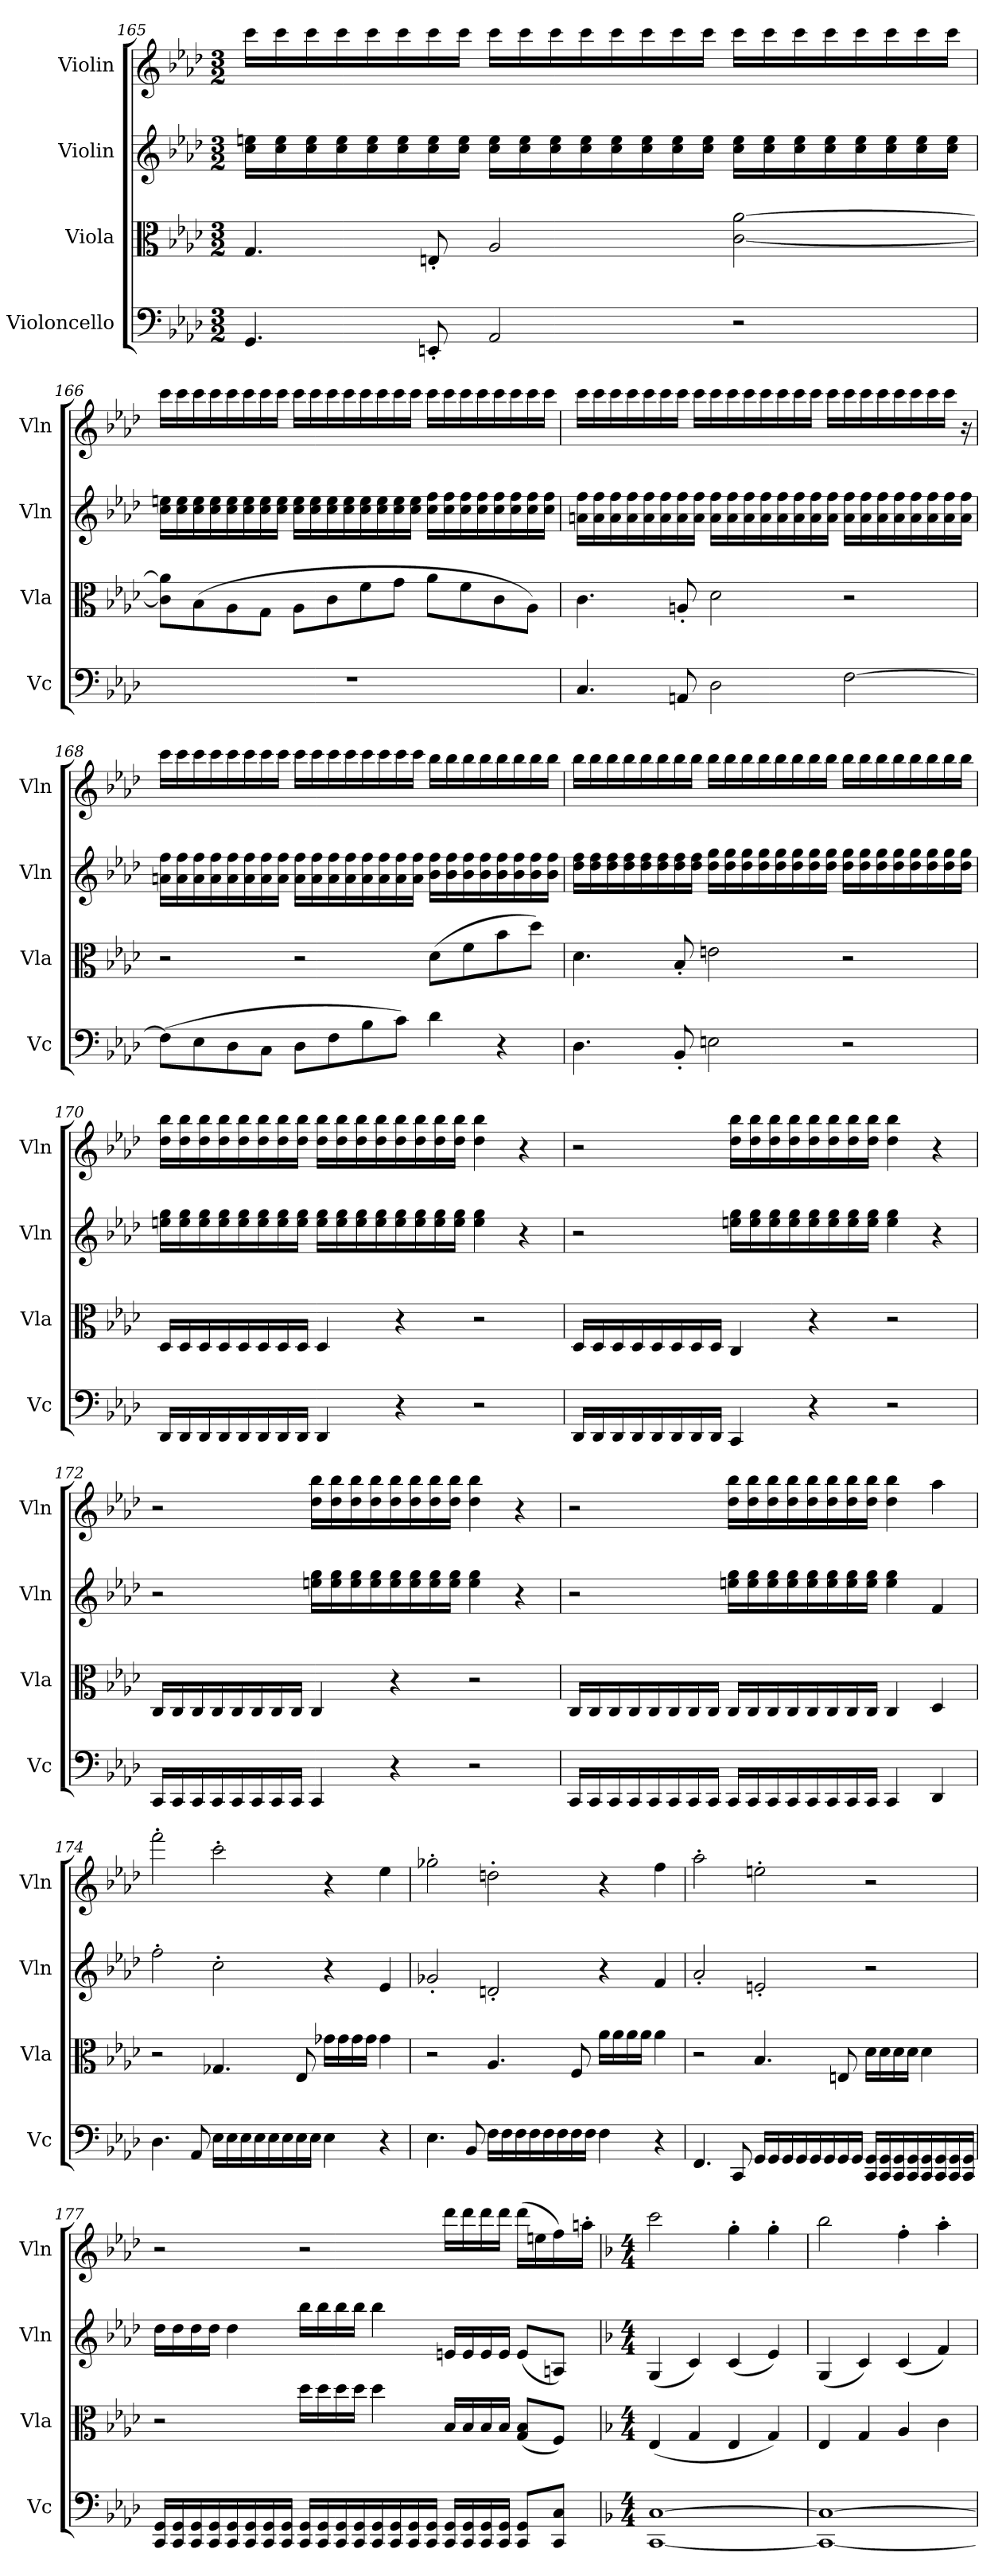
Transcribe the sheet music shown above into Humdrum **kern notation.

**kern	**kern	**kern	**kern
*part4	*part3	*part2	*part1
*staff4	*staff3	*staff2	*staff1
*I"Violoncello	*I"Viola	*I"Violin	*I"Violin
*I'Vc	*I'Vla	*I'Vln	*I'Vln
*clefF4	*clefC3	*clefG2	*clefG2
*k[b-e-a-d-]	*k[b-e-a-d-]	*k[b-e-a-d-]	*k[b-e-a-d-]
*M3/2	*M3/2	*M3/2	*M3/2
*MM80	*MM80	*MM80	*MM80
=165	=165	=165	=165
4.GG/	4.G/	16cc\ 16een\LL	16ccc\LL
.	.	16cc\ 16ee\	16ccc\
.	.	16cc\ 16ee\	16ccc\
.	.	16cc\ 16ee\	16ccc\
.	.	16cc\ 16ee\	16ccc\
.	.	16cc\ 16ee\	16ccc\
8EEn'/	8En'/	16cc\ 16ee\	16ccc\
.	.	16cc\ 16ee\JJ	16ccc\JJ
2AA-/	2A-/	16cc\ 16ee\LL	16ccc\LL
.	.	16cc\ 16ee\	16ccc\
.	.	16cc\ 16ee\	16ccc\
.	.	16cc\ 16ee\	16ccc\
.	.	16cc\ 16ee\	16ccc\
.	.	16cc\ 16ee\	16ccc\
.	.	16cc\ 16ee\	16ccc\
.	.	16cc\ 16ee\JJ	16ccc\JJ
2r	[2c\ [2a-\	16cc\ 16ee\LL	16ccc\LL
.	.	16cc\ 16ee\	16ccc\
.	.	16cc\ 16ee\	16ccc\
.	.	16cc\ 16ee\	16ccc\
.	.	16cc\ 16ee\	16ccc\
.	.	16cc\ 16ee\	16ccc\
.	.	16cc\ 16ee\	16ccc\
.	.	16cc\ 16ee\JJ	16ccc\JJ
=166	=166	=166	=166
1.r	8c]\ 8a-]\L	16cc\ 16een\LL	16ccc\LL
.	.	16cc\ 16ee\	16ccc\
.	(8B-\	16cc\ 16ee\	16ccc\
.	.	16cc\ 16ee\	16ccc\
.	8A-\	16cc\ 16ee\	16ccc\
.	.	16cc\ 16ee\	16ccc\
.	8G\J	16cc\ 16ee\	16ccc\
.	.	16cc\ 16ee\JJ	16ccc\JJ
.	8A-\L	16cc\ 16ee\LL	16ccc\LL
.	.	16cc\ 16ee\	16ccc\
.	8c\	16cc\ 16ee\	16ccc\
.	.	16cc\ 16ee\	16ccc\
.	8f\	16cc\ 16ee\	16ccc\
.	.	16cc\ 16ee\	16ccc\
.	8g\J	16cc\ 16ee\	16ccc\
.	.	16cc\ 16ee\JJ	16ccc\JJ
.	8a-\L	16cc\ 16ff\LL	16ccc\LL
.	.	16cc\ 16ff\	16ccc\
.	8f\	16cc\ 16ff\	16ccc\
.	.	16cc\ 16ff\	16ccc\
.	8c\	16cc\ 16ff\	16ccc\
.	.	16cc\ 16ff\	16ccc\
.	8A-\J)	16cc\ 16ff\	16ccc\
.	.	16cc\ 16ff\JJ	16ccc\JJ
=167	=167	=167	=167
4.C/	4.c\	16an\ 16ff\LL	16ccc\LL
.	.	16a\ 16ff\	16ccc\
.	.	16a\ 16ff\	16ccc\
.	.	16a\ 16ff\	16ccc\
.	.	16a\ 16ff\	16ccc\
.	.	16a\ 16ff\	16ccc\
8AAn/	8An'/	16a\ 16ff\	16ccc\JJ
.	.	16a\ 16ff\JJ	16ccc\LL
2D-\	2d-\	16a\ 16ff\LL	16ccc\
.	.	16a\ 16ff\	16ccc\
.	.	16a\ 16ff\	16ccc\
.	.	16a\ 16ff\	16ccc\
.	.	16a\ 16ff\	16ccc\
.	.	16a\ 16ff\	16ccc\
.	.	16a\ 16ff\	16ccc\JJ
.	.	16a\ 16ff\JJ	16ccc\LL
[2F\	2r	16a\ 16ff\LL	16ccc\
.	.	16a\ 16ff\	16ccc\
.	.	16a\ 16ff\	16ccc\
.	.	16a\ 16ff\	16ccc\
.	.	16a\ 16ff\	16ccc\
.	.	16a\ 16ff\	16ccc\
.	.	16a\ 16ff\	16ccc\JJ
.	.	16a\ 16ff\JJ	16r
=168	=168	=168	=168
(8F\L]	2r	16an\ 16ff\LL	16ccc\LL
.	.	16a\ 16ff\	16ccc\
8E-\	.	16a\ 16ff\	16ccc\
.	.	16a\ 16ff\	16ccc\
8D-\	.	16a\ 16ff\	16ccc\
.	.	16a\ 16ff\	16ccc\
8C\J	.	16a\ 16ff\	16ccc\
.	.	16a\ 16ff\JJ	16ccc\JJ
8D-\L	2r	16a\ 16ff\LL	16ccc\LL
.	.	16a\ 16ff\	16ccc\
8F\	.	16a\ 16ff\	16ccc\
.	.	16a\ 16ff\	16ccc\
8B-\	.	16a\ 16ff\	16ccc\
.	.	16a\ 16ff\	16ccc\
8c\J)	.	16a\ 16ff\	16ccc\
.	.	16a\ 16ff\JJ	16ccc\JJ
4d-\	(8d-\L	16b-\ 16ff\LL	16bb-\LL
.	.	16b-\ 16ff\	16bb-\
.	8f\	16b-\ 16ff\	16bb-\
.	.	16b-\ 16ff\	16bb-\
4r	8b-\	16b-\ 16ff\	16bb-\
.	.	16b-\ 16ff\	16bb-\
.	8dd-\J)	16b-\ 16ff\	16bb-\
.	.	16b-\ 16ff\JJ	16bb-\JJ
=169	=169	=169	=169
4.D-\	4.d-\	16dd-\ 16ff\LL	16bb-\LL
.	.	16dd-\ 16ff\	16bb-\
.	.	16dd-\ 16ff\	16bb-\
.	.	16dd-\ 16ff\	16bb-\
.	.	16dd-\ 16ff\	16bb-\
.	.	16dd-\ 16ff\	16bb-\
8BB-'/	8B-'/	16dd-\ 16ff\	16bb-\
.	.	16dd-\ 16ff\JJ	16bb-\JJ
2En\	2en\	16dd-\ 16gg\LL	16bb-\LL
.	.	16dd-\ 16gg\	16bb-\
.	.	16dd-\ 16gg\	16bb-\
.	.	16dd-\ 16gg\	16bb-\
.	.	16dd-\ 16gg\	16bb-\
.	.	16dd-\ 16gg\	16bb-\
.	.	16dd-\ 16gg\	16bb-\
.	.	16dd-\ 16gg\JJ	16bb-\JJ
2r	2r	16dd-\ 16gg\LL	16bb-\LL
.	.	16dd-\ 16gg\	16bb-\
.	.	16dd-\ 16gg\	16bb-\
.	.	16dd-\ 16gg\	16bb-\
.	.	16dd-\ 16gg\	16bb-\
.	.	16dd-\ 16gg\	16bb-\
.	.	16dd-\ 16gg\	16bb-\
.	.	16dd-\ 16gg\JJ	16bb-\JJ
=170	=170	=170	=170
16DD-/LL	16D-/LL	16een\ 16gg\LL	16dd-\ 16bb-\LL
16DD-/	16D-/	16ee\ 16gg\	16dd-\ 16bb-\
16DD-/	16D-/	16ee\ 16gg\	16dd-\ 16bb-\
16DD-/	16D-/	16ee\ 16gg\	16dd-\ 16bb-\
16DD-/	16D-/	16ee\ 16gg\	16dd-\ 16bb-\
16DD-/	16D-/	16ee\ 16gg\	16dd-\ 16bb-\
16DD-/	16D-/	16ee\ 16gg\	16dd-\ 16bb-\
16DD-/JJ	16D-/JJ	16ee\ 16gg\JJ	16dd-\ 16bb-\JJ
4DD-/	4D-/	16ee\ 16gg\LL	16dd-\ 16bb-\LL
.	.	16ee\ 16gg\	16dd-\ 16bb-\
.	.	16ee\ 16gg\	16dd-\ 16bb-\
.	.	16ee\ 16gg\	16dd-\ 16bb-\
4r	4r	16ee\ 16gg\	16dd-\ 16bb-\
.	.	16ee\ 16gg\	16dd-\ 16bb-\
.	.	16ee\ 16gg\	16dd-\ 16bb-\
.	.	16ee\ 16gg\JJ	16dd-\ 16bb-\JJ
2r	2r	4ee\ 4gg\	4dd-\ 4bb-\
.	.	4r	4r
=171	=171	=171	=171
16DD-/LL	16D-/LL	2r	2r
16DD-/	16D-/	.	.
16DD-/	16D-/	.	.
16DD-/	16D-/	.	.
16DD-/	16D-/	.	.
16DD-/	16D-/	.	.
16DD-/	16D-/	.	.
16DD-/JJ	16D-/JJ	.	.
4CC/	4C/	16een\ 16gg\LL	16dd-\ 16bb-\LL
.	.	16ee\ 16gg\	16dd-\ 16bb-\
.	.	16ee\ 16gg\	16dd-\ 16bb-\
.	.	16ee\ 16gg\	16dd-\ 16bb-\
4r	4r	16ee\ 16gg\	16dd-\ 16bb-\
.	.	16ee\ 16gg\	16dd-\ 16bb-\
.	.	16ee\ 16gg\	16dd-\ 16bb-\
.	.	16ee\ 16gg\JJ	16dd-\ 16bb-\JJ
2r	2r	4ee\ 4gg\	4dd-\ 4bb-\
.	.	4r	4r
=172	=172	=172	=172
16CC/LL	16C/LL	2r	2r
16CC/	16C/	.	.
16CC/	16C/	.	.
16CC/	16C/	.	.
16CC/	16C/	.	.
16CC/	16C/	.	.
16CC/	16C/	.	.
16CC/JJ	16C/JJ	.	.
4CC/	4C/	16een\ 16gg\LL	16dd-\ 16bb-\LL
.	.	16ee\ 16gg\	16dd-\ 16bb-\
.	.	16ee\ 16gg\	16dd-\ 16bb-\
.	.	16ee\ 16gg\	16dd-\ 16bb-\
4r	4r	16ee\ 16gg\	16dd-\ 16bb-\
.	.	16ee\ 16gg\	16dd-\ 16bb-\
.	.	16ee\ 16gg\	16dd-\ 16bb-\
.	.	16ee\ 16gg\JJ	16dd-\ 16bb-\JJ
2r	2r	4ee\ 4gg\	4dd-\ 4bb-\
.	.	4r	4r
=173	=173	=173	=173
16CC/LL	16C/LL	2r	2r
16CC/	16C/	.	.
16CC/	16C/	.	.
16CC/	16C/	.	.
16CC/	16C/	.	.
16CC/	16C/	.	.
16CC/	16C/	.	.
16CC/JJ	16C/JJ	.	.
16CC/LL	16C/LL	16een\ 16gg\LL	16dd-\ 16bb-\LL
16CC/	16C/	16ee\ 16gg\	16dd-\ 16bb-\
16CC/	16C/	16ee\ 16gg\	16dd-\ 16bb-\
16CC/	16C/	16ee\ 16gg\	16dd-\ 16bb-\
16CC/	16C/	16ee\ 16gg\	16dd-\ 16bb-\
16CC/	16C/	16ee\ 16gg\	16dd-\ 16bb-\
16CC/	16C/	16ee\ 16gg\	16dd-\ 16bb-\
16CC/JJ	16C/JJ	16ee\ 16gg\JJ	16dd-\ 16bb-\JJ
4CC/	4C/	4ee\ 4gg\	4dd-\ 4bb-\
4DD-/	4D-/	4f/	4aa-\
=174	=174	=174	=174
4.D-\	2r	2ff'\	2fff'\
8AA-/	.	.	.
16E-\LL	4.G-X/	2cc'\	2ccc'\
16E-\	.	.	.
16E-\	.	.	.
16E-\	.	.	.
16E-\	.	.	.
16E-\	.	.	.
16E-\	8E-/	.	.
16E-\JJ	.	.	.
4E-\	16g-X\LL	4r	4r
.	16g-\	.	.
.	16g-\	.	.
.	16g-\JJ	.	.
4r	4g-\	4e-/	4ee-\
=175	=175	=175	=175
4.E-\	2r	2g-X'/	2gg-X'\
8BB-/	.	.	.
16F\LL	4.A-/	2dn'/	2ddn'\
16F\	.	.	.
16F\	.	.	.
16F\	.	.	.
16F\	.	.	.
16F\	.	.	.
16F\	8F/	.	.
16F\JJ	.	.	.
4F\	16a-\LL	4r	4r
.	16a-\	.	.
.	16a-\	.	.
.	16a-\JJ	.	.
4r	4a-\	4f/	4ff\
=176	=176	=176	=176
4.FF/	2r	2a-'/	2aa-'\
8CC/	.	.	.
16GG/LL	4.B-/	2en'/	2een'\
16GG/	.	.	.
16GG/	.	.	.
16GG/	.	.	.
16GG/	.	.	.
16GG/	.	.	.
16GG/	8En/	.	.
16GG/JJ	.	.	.
16CC/ 16GG/LL	16d-\LL	2r	2r
16CC/ 16GG/	16d-\	.	.
16CC/ 16GG/	16d-\	.	.
16CC/ 16GG/	16d-\JJ	.	.
16CC/ 16GG/	4d-\	.	.
16CC/ 16GG/	.	.	.
16CC/ 16GG/	.	.	.
16CC/ 16GG/JJ	.	.	.
=177	=177	=177	=177
16CC/ 16GG/LL	2r	16dd-\LL	2r
16CC/ 16GG/	.	16dd-\	.
16CC/ 16GG/	.	16dd-\	.
16CC/ 16GG/	.	16dd-\JJ	.
16CC/ 16GG/	.	4dd-\	.
16CC/ 16GG/	.	.	.
16CC/ 16GG/	.	.	.
16CC/ 16GG/JJ	.	.	.
16CC/ 16GG/LL	16dd-\LL	16bb-\LL	2r
16CC/ 16GG/	16dd-\	16bb-\	.
16CC/ 16GG/	16dd-\	16bb-\	.
16CC/ 16GG/	16dd-\JJ	16bb-\JJ	.
16CC/ 16GG/	4dd-\	4bb-\	.
16CC/ 16GG/	.	.	.
16CC/ 16GG/	.	.	.
16CC/ 16GG/JJ	.	.	.
16CC/ 16GG/LL	16B-/LL	16en/LL	16ddd-\LL
16CC/ 16GG/	16B-/	16e/	16ddd-\
16CC/ 16GG/	16B-/	16e/	16ddd-\
16CC/ 16GG/JJ	16B-/JJ	16e/JJ	16ddd-\JJ
8CC/ 8GG/L	(8G/ 8B-/L	(8e/L	(16ddd-\LL
.	.	.	16een\
8CC/ 8C/J	8F/J)	8An/J)	16ff\)
.	.	.	16aan'\JJ
=178	=178	=178	=178
*k[b-]	*k[b-]	*k[b-]	*k[b-]
*M4/4	*M4/4	*M4/4	*M4/4
*	*	*	*MM320
[1CC [1C	(4E/	(4G/	2ccc\
.	4G/	4c/)	.
.	4E/	(4c/	4gg'\
.	4G/)	4e/)	4gg'\
=179	=179	=179	=179
1CC_ 1C_	4E/	(4G/	2bb-\
.	4G/	4c/)	.
.	4A/	(4c/	4ff'\
.	4c\	4f/)	4aa'\
=	=	=	=
*-	*-	*-	*-
